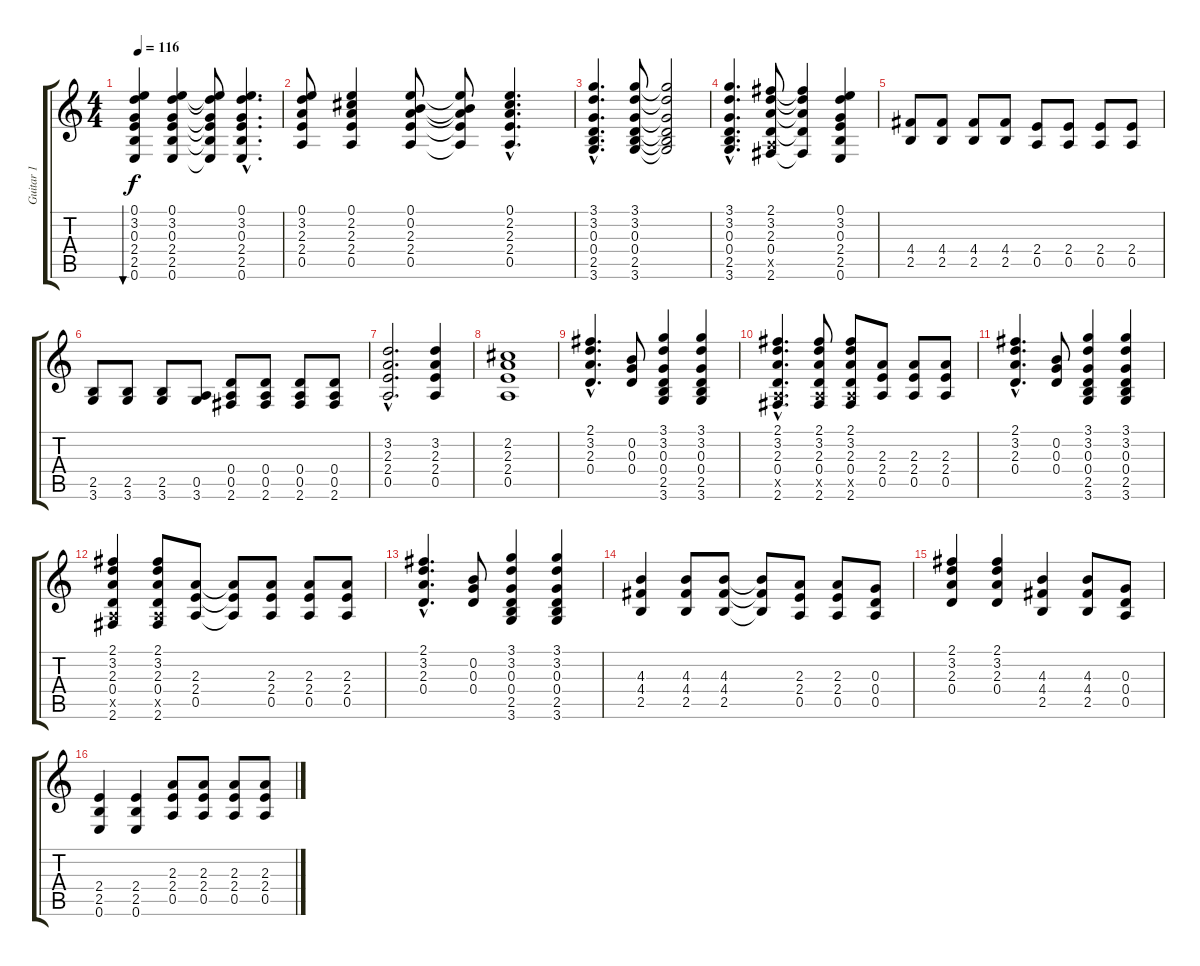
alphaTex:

\track ("Guitar 1" "Guitar 1") {instrument acousticguitarsteel}
\staff {score tabs}
\tuning (E4 B3 G3 D3 A2 E2) {hide}
\ts (4 4)
\tempo 116
\clef g2
\ks c
(0.1 3.2 0.3 2.4 2.5 0.6).4{bu 240 dy f} (0.1 3.2 0.3 2.4 2.5 0.6).4 (0.1{t} 3.2{t} 0.3{t} 2.4{t} 2.5{t} 0.6{t}).8 (0.1{hac} 3.2{hac} 0.3{hac} 2.4{hac} 2.5{hac} 0.6{hac}).4{d} |
(0.1 3.2 2.3 2.4 0.5).8 (0.1 2.2 2.3 2.4 0.5).4 (0.1 0.2 2.3 2.4 0.5).8 (0.1{t} 0.2{t} 2.3{t} 2.4{t} 0.5{t}).8 (0.1{hac} 2.2{hac} 2.3{hac} 2.4{hac} 0.5{hac}).4{d} |
(3.1{hac} 3.2{hac} 0.3{hac} 0.4{hac} 2.5{hac} 3.6{hac}).4{d} (3.1 3.2 0.3 0.4 2.5 3.6).8 (3.1{t} 3.2{t} 0.3{t} 0.4{t} 2.5{t} 3.6{t}).2 |
(3.1{hac} 3.2{hac} 0.3{hac} 0.4{hac} 2.5{hac} 3.6{hac}).4{d} (2.1 3.2 2.3 0.4 0.5{x} 2.6).8 (2.1{t} 3.2{t} 2.3{t} 0.4{t} 2.6{t}).4 (0.1 3.2 0.3 2.4 2.5 0.6).4 |
(4.4 2.5).8{volume 7} (4.4 2.5).8{volume 13} (4.4 2.5).8 (4.4 2.5).8 (2.4 0.5).8 (2.4 0.5).8 (2.4 0.5).8 (2.4 0.5).8 |
(2.5 3.6).8 (2.5 3.6).8 (2.5 3.6).8 (0.5 3.6).8 (0.4 0.5 2.6).8 (0.4 0.5 2.6).8 (0.4 0.5 2.6).8 (0.4 0.5 2.6).8 |
(3.2{hac} 2.3{hac} 2.4{hac} 0.5{hac}).2{d} (3.2 2.3 2.4 0.5).4 |
(2.2 2.3 2.4 0.5).1{volume 13} |
(2.1{hac} 3.2{hac} 2.3{hac} 0.4{hac}).4{d} (0.2 0.3 0.4).8 (3.1 3.2 0.3 0.4 2.5 3.6).4 (3.1 3.2 0.3 0.4 2.5 3.6).4 |
(2.1{hac} 3.2{hac} 2.3{hac} 0.4{hac} 0.5{hac x} 2.6{hac}).4{d} (2.1 3.2 2.3 0.4 0.5{x} 2.6).8 (2.1 3.2 2.3 0.4 0.5{x} 2.6).8 (2.3 2.4 0.5).8 (2.3 2.4 0.5).8 (2.3 2.4 0.5).8 |
(2.1{hac} 3.2{hac} 2.3{hac} 0.4{hac}).4{d} (0.2 0.3 0.4).8 (3.1 3.2 0.3 0.4 2.5 3.6).4 (3.1 3.2 0.3 0.4 2.5 3.6).4 |
(2.1 3.2 2.3 0.4 0.5{x} 2.6).4 (2.1 3.2 2.3 0.4 0.5{x} 2.6).8 (2.3 2.4 0.5).8 (2.3{t} 2.4{t} 0.5{t}).8 (2.3 2.4 0.5).8 (2.3 2.4 0.5).8 (2.3 2.4 0.5).8 |
(2.1{hac} 3.2{hac} 2.3{hac} 0.4{hac}).4{d} (0.2 0.3 0.4).8 (3.1 3.2 0.3 0.4 2.5 3.6).4 (3.1 3.2 0.3 0.4 2.5 3.6).4 |
(4.3 4.4 2.5).4 (4.3 4.4 2.5).8 (4.3 4.4 2.5).8 (4.3{t} 4.4{t} 2.5{t}).8 (2.3 2.4 0.5).8 (2.3 2.4 0.5).8 (0.3 0.4 0.5).8 |
(2.1 3.2 2.3 0.4).4 (2.1 3.2 2.3 0.4).4 (4.3 4.4 2.5).4 (4.3 4.4 2.5).8 (0.3 0.4 0.5).8 |
(2.4 2.5 0.6).4 (2.4 2.5 0.6).4 (2.3 2.4 0.5).8 (2.3 2.4 0.5).8 (2.3 2.4 0.5).8 (2.3 2.4 0.5).8
